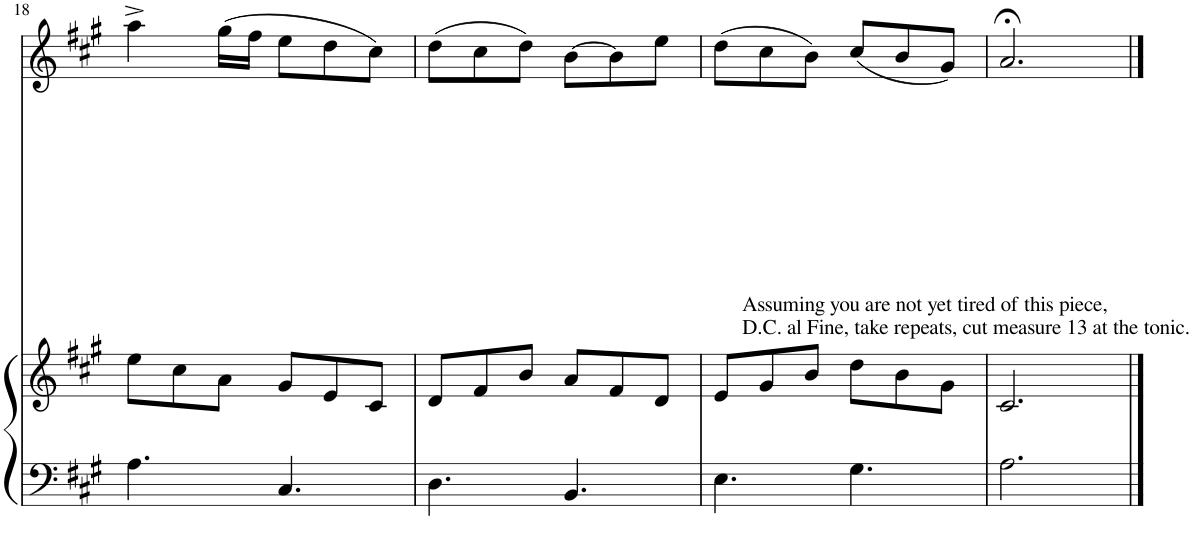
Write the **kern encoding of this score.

**kern	**kern	**kern
*part2	*part2	*part1
*staff3	*staff2	*staff1
*I"Piano	*	*I"Flute
*I'Pno	*	*I'Fl
!!LO:PB:g=z
*clefF4	*clefG2	*clefG2
*k[f#c#g#]	*k[f#c#g#]	*k[f#c#g#]
*M6/8	*M6/8	*M6/8
=18	=18	=18
4.A\	8ee\L	4aa^\
.	8cc#\	.
.	8a\J	(16gg#\LL
.	.	16ff#\JJ
4.C#/	8g#/L	8ee\L
.	8e/	8dd\
.	8c#/J	8cc#\J)
=19	=19	=19
4.D\	8d/L	(8dd\L
.	8f#/	8cc#\
.	8b/J	8dd\J)
4.BB/	8a/L	[8b\L
.	8f#/	8b\]
.	8d/J	8ee\J
=20	=20	=20
4.E\	8e/L	(8dd\L
.	8g#/	8cc#\
.	8b/J	8b\J)
4.G#\	8dd\L	(8cc#/L
.	8b\	8b/
.	8g#\J	8g#/J)
=21	=21	=21
!	!	!LO:TX:b:t=Assuming you are not yet tired of this piece,
!	!	!LO:TX:b:t=D.C. al Fine, take repeats, cut measure 13 at the tonic.
2.A\	2.c#/	2.a;</
==	==	==
*-	*-	*-
